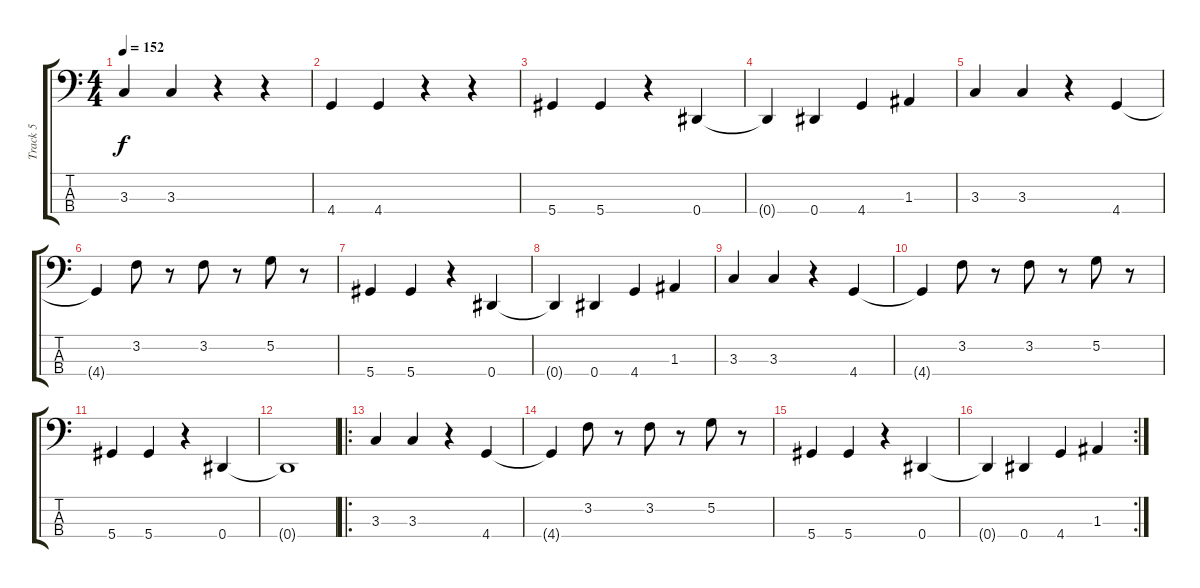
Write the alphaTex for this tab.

\track ("Track 5" "Track 5") {instrument electricbasspick}
\staff {score tabs}
\tuning (G2 D2 A1 Eb1) {hide}
\ts (4 4)
\tempo 152
\clef f4
\ks c
3.3.4{dy f} 3.3.4 r.4 r.4 |
4.4.4 4.4.4 r.4 r.4 |
5.4.4 5.4.4 r.4 0.4.4 |
0.4{t}.4 0.4.4 4.4.4 1.3.4 |
3.3.4 3.3.4 r.4 4.4.4 |
4.4{t}.4 3.2.8 r.8 3.2.8 r.8 5.2.8 r.8 |
5.4.4 5.4.4 r.4 0.4.4 |
0.4{t}.4 0.4.4 4.4.4 1.3.4 |
3.3.4 3.3.4 r.4 4.4.4 |
4.4{t}.4 3.2.8 r.8 3.2.8 r.8 5.2.8 r.8 |
5.4.4 5.4.4 r.4 0.4.4 |
0.4{t}.1 |
\ro
3.3.4 3.3.4 r.4 4.4.4 |
4.4{t}.4 3.2.8 r.8 3.2.8 r.8 5.2.8 r.8 |
5.4.4 5.4.4 r.4 0.4.4 |
\rc 2
0.4{t}.4 0.4.4 4.4.4 1.3.4
